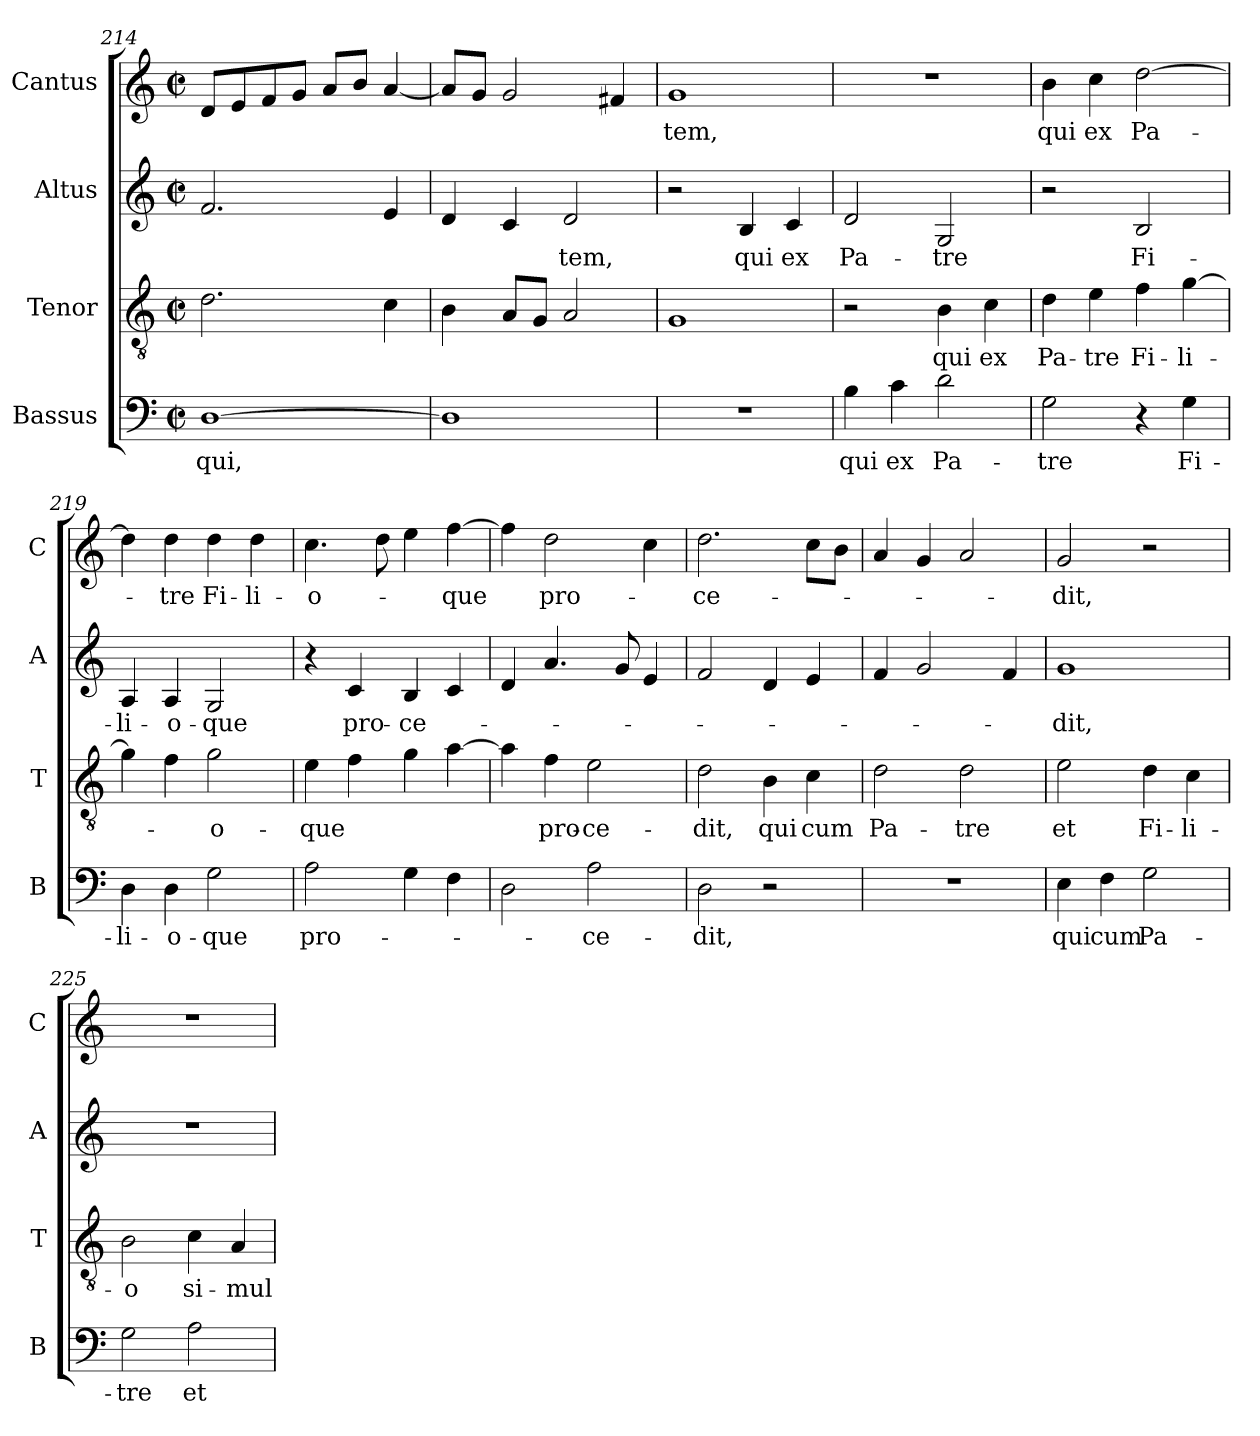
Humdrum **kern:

**kern	**text	**kern	**text	**kern	**text	**kern	**text
*part4	*part4	*part3	*part3	*part2	*part2	*part1	*part1
*staff4	*staff4	*staff3	*staff3	*staff2	*staff2	*staff1	*staff1
*I"Bassus	*	*I"Tenor	*	*I"Altus	*	*I"Cantus	*
*I'B	*	*I'T	*	*I'A	*	*I'C	*
*clefF4	*	*clefGv2	*	*clefG2	*	*clefG2	*
*k[]	*	*k[]	*	*k[]	*	*k[]	*
*C:	*	*C:	*	*C:	*	*C:	*
*M2/2	*	*M2/2	*	*M2/2	*	*M2/2	*
*met(c|)	*	*met(c|)	*	*met(c|)	*	*met(c|)	*
=214	=214	=214	=214	=214	=214	=214	=214
!	!LO:LY:b	!	!	!	!	!	!
[1D	qui,	2.d\	.	2.f/	.	8d/L	.
.	.	.	.	.	.	8e/	.
.	.	.	.	.	.	8f/	.
.	.	.	.	.	.	8g/J	.
.	.	.	.	.	.	8a/L	.
.	.	.	.	.	.	8b/J	.
.	.	4c\	.	4e/	.	[4a/	.
=215	=215	=215	=215	=215	=215	=215	=215
1D]	.	4B\	.	4d/	.	8a/L]	.
.	.	.	.	.	.	8g/J	.
.	.	8A/L	.	4c/	.	2g/	.
.	.	8G/J	.	.	.	.	.
!	!	!	!	!	!LO:LY:b	!	!
.	.	2A/	.	2d/	-tem,	.	.
.	.	.	.	.	.	4f#X/	.
=216	=216	=216	=216	=216	=216	=216	=216
!	!	!	!	!	!	!	!LO:LY:b
1r	.	1G	.	2r	.	1g	-tem,
!	!	!	!	!	!LO:LY:b	!	!
.	.	.	.	4B/	qui	.	.
!	!	!	!	!	!LO:LY:b	!	!
.	.	.	.	4c/	ex	.	.
!!LO:LB:g=z
=217	=217	=217	=217	=217	=217	=217	=217
!	!LO:LY:b	!	!	!	!	!	!
!	!	!	!	!	!LO:LY:b	!	!
4B\	qui	2r	.	2d/	Pa-	1r	.
!	!LO:LY:b	!	!	!	!	!	!
4c\	ex	.	.	.	.	.	.
!	!LO:LY:b	!	!	!	!	!	!
!	!	!	!LO:LY:b	!	!	!	!
!	!	!	!	!	!LO:LY:b	!	!
2d\	Pa-	4B\	qui	2G/	-tre	.	.
!	!	!	!LO:LY:b	!	!	!	!
.	.	4c\	ex	.	.	.	.
=218	=218	=218	=218	=218	=218	=218	=218
!	!LO:LY:b	!	!	!	!	!	!
!	!	!	!LO:LY:b	!	!	!	!
!	!	!	!	!	!	!	!LO:LY:b
2G\	-tre	4d\	Pa-	2r	.	4b\	qui
!	!	!	!LO:LY:b	!	!	!	!
!	!	!	!	!	!	!	!LO:LY:b
.	.	4e\	-tre	.	.	4cc\	ex
!	!	!	!LO:LY:b	!	!	!	!
!	!	!	!	!	!LO:LY:b	!	!
!	!	!	!	!	!	!	!LO:LY:b
4r	.	4f\	Fi-	2B/	Fi-	[2dd\	Pa-
!	!LO:LY:b	!	!	!	!	!	!
!	!	!	!LO:LY:b	!	!	!	!
4G\	Fi-	[4g\	-li-	.	.	.	.
=219	=219	=219	=219	=219	=219	=219	=219
!	!LO:LY:b	!	!	!	!	!	!
!	!	!	!	!	!LO:LY:b	!	!
4D\	-li-	4g\]	.	4A/	-li-	4dd\]	.
!	!LO:LY:b	!	!	!	!	!	!
!	!	!	!	!	!LO:LY:b	!	!
!	!	!	!	!	!	!	!LO:LY:b
4D\	-o-	4f\	.	4A/	-o-	4dd\	-tre
!	!LO:LY:b	!	!	!	!	!	!
!	!	!	!LO:LY:b	!	!	!	!
!	!	!	!	!	!LO:LY:b	!	!
!	!	!	!	!	!	!	!LO:LY:b
2G\	-que	2g\	-o-	2G/	-que	4dd\	Fi-
!	!	!	!	!	!	!	!LO:LY:b
.	.	.	.	.	.	4dd\	-li-
=220	=220	=220	=220	=220	=220	=220	=220
!	!LO:LY:b	!	!	!	!	!	!
!	!	!	!LO:LY:b	!	!	!	!
!	!	!	!	!	!	!	!LO:LY:b
2A\	pro-	4e\	-que	4r	.	4.cc\	-o-
!	!	!	!	!	!LO:LY:b	!	!
.	.	4f\	.	4c/	pro-	.	.
.	.	.	.	.	.	8dd\	.
!	!	!	!	!	!LO:LY:b	!	!
4G\	.	4g\	.	4B/	-ce-	4ee\	.
!	!	!	!	!	!	!	!LO:LY:b
4F\	.	[4a\	.	4c/	.	[4ff\	-que
=221	=221	=221	=221	=221	=221	=221	=221
2D\	.	4a\]	.	4d/	.	4ff\]	.
!	!	!	!LO:LY:b	!	!	!	!
!	!	!	!	!	!	!	!LO:LY:b
.	.	4f\	pro-	4.a/	.	2dd\	pro-
!	!LO:LY:b	!	!	!	!	!	!
!	!	!	!LO:LY:b	!	!	!	!
2A\	-ce-	2e\	-ce-	.	.	.	.
.	.	.	.	8g/	.	.	.
.	.	.	.	4e/	.	4cc\	.
=222	=222	=222	=222	=222	=222	=222	=222
!	!LO:LY:b	!	!	!	!	!	!
!	!	!	!LO:LY:b	!	!	!	!
!	!	!	!	!	!	!	!LO:LY:b
2D\	-dit,	2d\	-dit,	2f/	.	2.dd\	-ce-
!	!	!	!LO:LY:b	!	!	!	!
2r	.	4B\	qui	4d/	.	.	.
!	!	!	!LO:LY:b	!	!	!	!
.	.	4c\	cum	4e/	.	8cc\L	.
.	.	.	.	.	.	8b\J	.
!!LO:LB:g=z
=223	=223	=223	=223	=223	=223	=223	=223
!	!	!	!LO:LY:b	!	!	!	!
1r	.	2d\	Pa-	4f/	.	4a/	.
.	.	.	.	2g/	.	4g/	.
!	!	!	!LO:LY:b	!	!	!	!
.	.	2d\	-tre	.	.	2a/	.
.	.	.	.	4f/	.	.	.
=224	=224	=224	=224	=224	=224	=224	=224
!	!LO:LY:b	!	!	!	!	!	!
!	!	!	!LO:LY:b	!	!	!	!
!	!	!	!	!	!LO:LY:b	!	!
!	!	!	!	!	!	!	!LO:LY:b
4E\	qui	2e\	et	1g	-dit,	2g/	-dit,
!	!LO:LY:b	!	!	!	!	!	!
4F\	cum	.	.	.	.	.	.
!	!LO:LY:b	!	!	!	!	!	!
!	!	!	!LO:LY:b	!	!	!	!
2G\	Pa-	4d\	Fi-	.	.	2r	.
!	!	!	!LO:LY:b	!	!	!	!
.	.	4c\	-li-	.	.	.	.
=225	=225	=225	=225	=225	=225	=225	=225
!	!LO:LY:b	!	!	!	!	!	!
!	!	!	!LO:LY:b	!	!	!	!
2G\	-tre	2B\	-o	1r	.	1r	.
!	!LO:LY:b	!	!	!	!	!	!
!	!	!	!LO:LY:b	!	!	!	!
2A\	et	4c\	si-	.	.	.	.
!	!	!	!LO:LY:b	!	!	!	!
.	.	4A/	-mul	.	.	.	.
=	=	=	=	=	=	=	=
*-	*-	*-	*-	*-	*-	*-	*-
